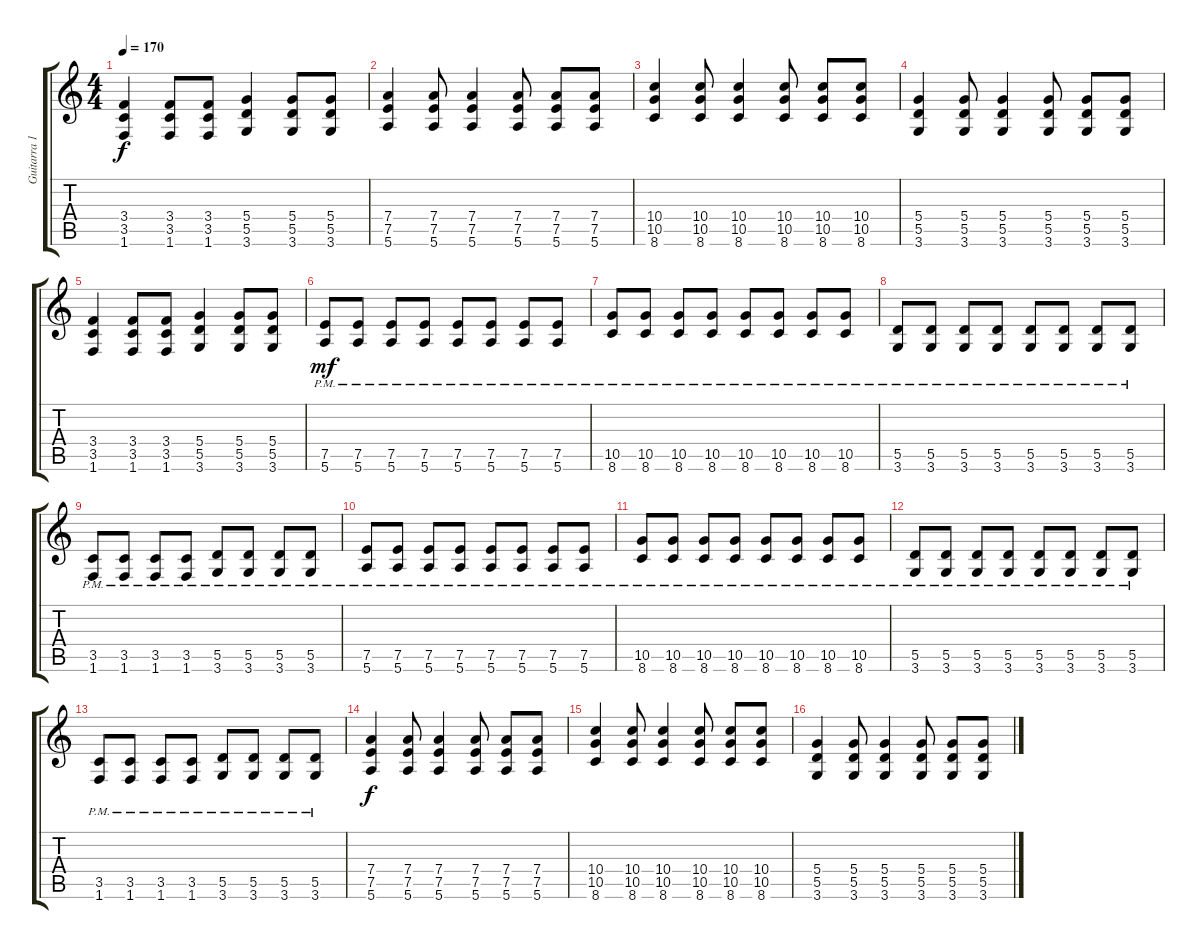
\track ("Guitarra 1" "Guitarra 1") {instrument overdrivenguitar}
\staff {score tabs}
\tuning (E4 B3 G3 D3 A2 E2) {hide}
\ts (4 4)
\tempo 170
\clef g2
\ks c
(3.4 3.5 1.6).4{dy f} (3.4 3.5 1.6).8 (3.4 3.5 1.6).8 (5.4 5.5 3.6).4 (5.4 5.5 3.6).8 (5.4 5.5 3.6).8 |
(7.4 7.5 5.6).4 (7.4 7.5 5.6).8 (7.4 7.5 5.6).4 (7.4 7.5 5.6).8 (7.4 7.5 5.6).8 (7.4 7.5 5.6).8 |
(10.4 10.5 8.6).4 (10.4 10.5 8.6).8 (10.4 10.5 8.6).4 (10.4 10.5 8.6).8 (10.4 10.5 8.6).8 (10.4 10.5 8.6).8 |
(5.4 5.5 3.6).4 (5.4 5.5 3.6).8 (5.4 5.5 3.6).4 (5.4 5.5 3.6).8 (5.4 5.5 3.6).8 (5.4 5.5 3.6).8 |
(3.4 3.5 1.6).4 (3.4 3.5 1.6).8 (3.4 3.5 1.6).8 (5.4 5.5 3.6).4 (5.4 5.5 3.6).8 (5.4 5.5 3.6).8 |
(7.5{pm} 5.6{pm}).8{dy mf} (7.5{pm} 5.6{pm}).8 (7.5{pm} 5.6{pm}).8 (7.5{pm} 5.6{pm}).8 (7.5{pm} 5.6{pm}).8 (7.5{pm} 5.6{pm}).8 (7.5{pm} 5.6{pm}).8 (7.5{pm} 5.6{pm}).8 |
(10.5{pm} 8.6{pm}).8 (10.5{pm} 8.6{pm}).8 (10.5{pm} 8.6{pm}).8 (10.5{pm} 8.6{pm}).8 (10.5{pm} 8.6{pm}).8 (10.5{pm} 8.6{pm}).8 (10.5{pm} 8.6{pm}).8 (10.5{pm} 8.6{pm}).8 |
(5.5{pm} 3.6{pm}).8 (5.5{pm} 3.6{pm}).8 (5.5{pm} 3.6{pm}).8 (5.5{pm} 3.6{pm}).8 (5.5{pm} 3.6{pm}).8 (5.5{pm} 3.6{pm}).8 (5.5{pm} 3.6{pm}).8 (5.5{pm} 3.6{pm}).8 |
(3.5{pm} 1.6{pm}).8 (3.5{pm} 1.6{pm}).8 (3.5{pm} 1.6{pm}).8 (3.5{pm} 1.6{pm}).8 (5.5{pm} 3.6{pm}).8 (5.5{pm} 3.6{pm}).8 (5.5{pm} 3.6{pm}).8 (5.5{pm} 3.6{pm}).8 |
(7.5{pm} 5.6{pm}).8 (7.5{pm} 5.6{pm}).8 (7.5{pm} 5.6{pm}).8 (7.5{pm} 5.6{pm}).8 (7.5{pm} 5.6{pm}).8 (7.5{pm} 5.6{pm}).8 (7.5{pm} 5.6{pm}).8 (7.5{pm} 5.6{pm}).8 |
(10.5{pm} 8.6{pm}).8 (10.5{pm} 8.6{pm}).8 (10.5{pm} 8.6{pm}).8 (10.5{pm} 8.6{pm}).8 (10.5{pm} 8.6{pm}).8 (10.5{pm} 8.6{pm}).8 (10.5{pm} 8.6{pm}).8 (10.5{pm} 8.6{pm}).8 |
(5.5{pm} 3.6{pm}).8 (5.5{pm} 3.6{pm}).8 (5.5{pm} 3.6{pm}).8 (5.5{pm} 3.6{pm}).8 (5.5{pm} 3.6{pm}).8 (5.5{pm} 3.6{pm}).8 (5.5{pm} 3.6{pm}).8 (5.5{pm} 3.6{pm}).8 |
(3.5{pm} 1.6{pm}).8 (3.5{pm} 1.6{pm}).8 (3.5{pm} 1.6{pm}).8 (3.5{pm} 1.6{pm}).8 (5.5{pm} 3.6{pm}).8 (5.5{pm} 3.6{pm}).8 (5.5{pm} 3.6{pm}).8 (5.5{pm} 3.6{pm}).8 |
(7.4 7.5 5.6).4{dy f} (7.4 7.5 5.6).8 (7.4 7.5 5.6).4 (7.4 7.5 5.6).8 (7.4 7.5 5.6).8 (7.4 7.5 5.6).8 |
(10.4 10.5 8.6).4 (10.4 10.5 8.6).8 (10.4 10.5 8.6).4 (10.4 10.5 8.6).8 (10.4 10.5 8.6).8 (10.4 10.5 8.6).8 |
(5.4 5.5 3.6).4 (5.4 5.5 3.6).8 (5.4 5.5 3.6).4 (5.4 5.5 3.6).8 (5.4 5.5 3.6).8 (5.4 5.5 3.6).8
